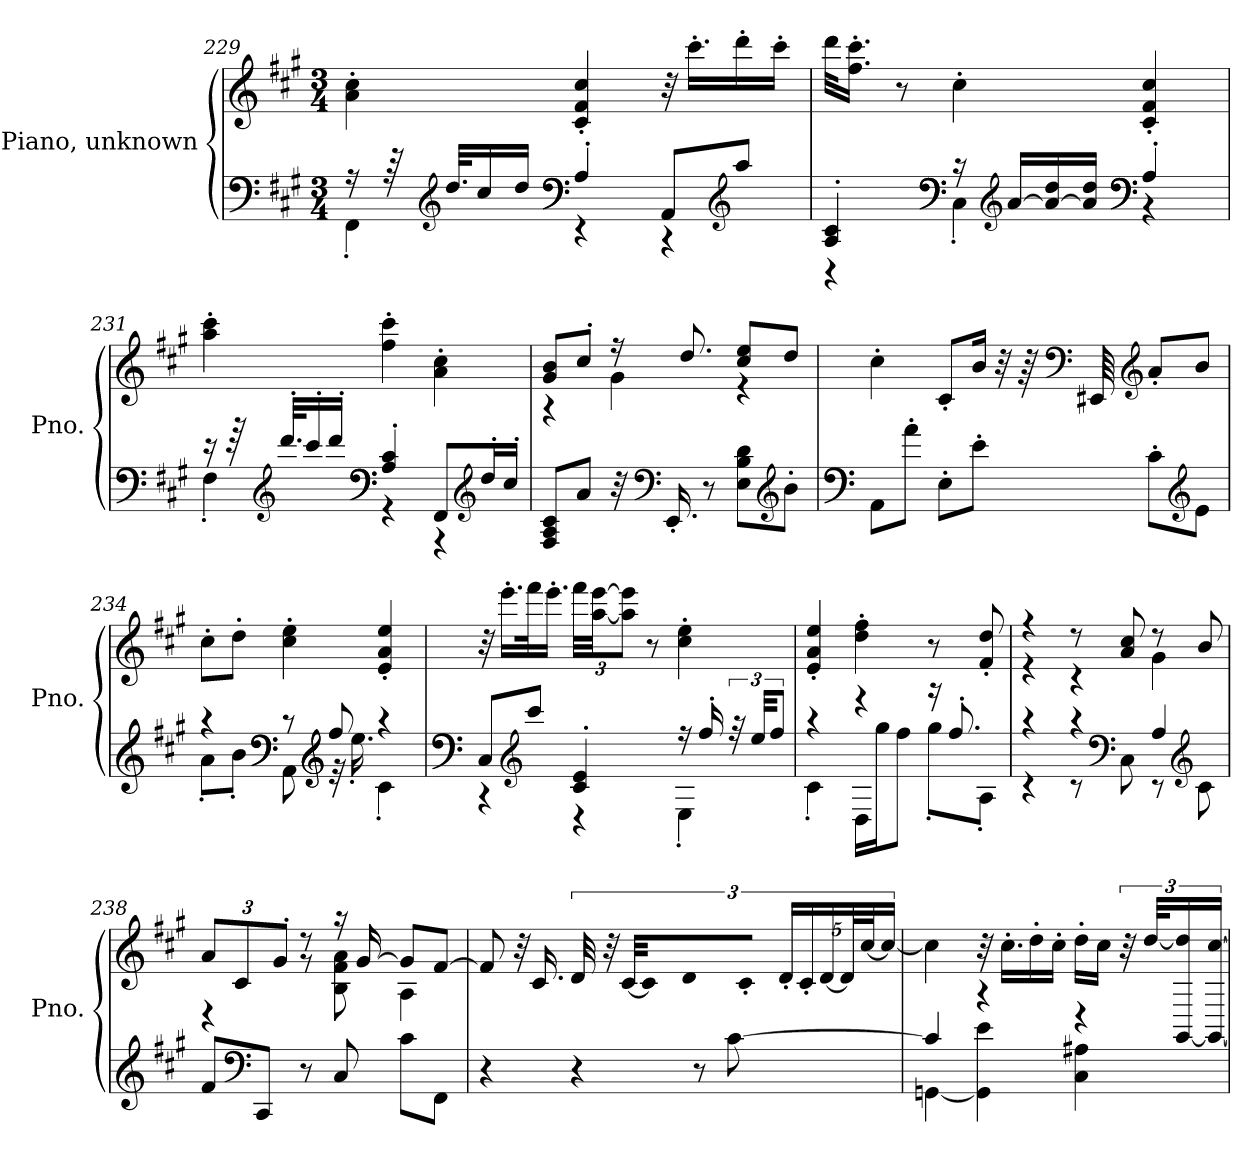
**kern	**kern
*part1	*part1
*staff2	*staff1
*I"Piano, unknown	*
*I'Pno.	*
*clefF4	*clefG2
*k[f#c#g#]	*k[f#c#g#]
*M3/4	*M3/4
=229	=229
*^	*
16r	4FF#'\	4a\' 4cc#\'
64r	.	.
*clefG2	*	*
32.dd/KLL	.	.
16cc#/	.	.
16dd/JJ	.	.
*clefF4	*	*
4A'/	4r	4c#/' 4f#/' 4cc#/'
8AA/L	4r	32r
.	.	16.ccc#'\LL
*clefG2	*	*
8aa/J	.	16ddd'\
.	.	16ccc#'\JJ
=230	=230	=230
4A/' 4c#/'	4r	32ddd\KLL
.	.	16.ff#\' 16.ccc#\'JJ
.	.	8r
*clefF4	*	*
16r	4C#'\	4cc#'\
*clefG2	*	*
[16a/LL	.	.
16a/_ 16dd/	.	.
16a/] 16dd/JJ	.	.
*clefF4	*	*
4A'/	4r	4c#/' 4f#/' 4cc#/'
!!LO:LB:g=z
=231	=231	=231
16r	4F#'\	4aa\' 4ccc#\'
64r	.	.
*clefG2	*	*
32.ddd'/KLL	.	.
16ccc#'/	.	.
16ddd'/JJ	.	.
*clefF4	*	*
4A/' 4c#/'	4r	4ff#\' 4ccc#\'
8FF#/L	4r	4a\' 4cc#\'
*clefG2	*	*
16dd'/L	.	.
16cc#'/JJ	.	.
*v	*v	*
=232	=232
*	*^
8F#/ 8A/ 8c#/L	8g#/ 8b/L	4r
8a/J	8cc#'/J	.
32r	16r	4g#\
*clefF4	*	*
16.EE'/	.	.
.	8.dd/	.
8r	.	.
8E\ 8B\ 8d\L	8cc#/ 8ee/L	4r
*clefG2	*	*
8b'\J	8dd/J	.
*	*v	*v
!!LO:PB:g=z
=233	=233
*clefF4	*
8AA\L	4cc#'\
8a'\J	.
8E'\L	8c#'/L
8e'\J	16b/Jk
.	32r
.	64r
*	*clefF4
.	64EE#X/
*	*clefG2
8c#'\L	8a'/L
*clefG2	*
8e\J	8b/J
=234	=234
*^	*
4r	8a'\L	8cc#'\L
.	8b'\J	8dd'\J
*clefF4	*	*
8r	8AA\	4cc#\' 4ee\'
*clefG2	*	*
8ff#/	32r	.
.	16.ee'\	.
4r	4c#'\	4e/' 4a/' 4ee/'
!!LO:LB:g=z
=235	=235	=235
*clefF4	*	*
8C#/L	4r	32r
.	.	16.eee'\LL
*clefG2	*	*
8ccc#/J	.	32fff#\K
.	.	16.eee'\JJ
*	*	*Xbrackettup
4c#/' 4e/'	4r	48fff#\LLL
.	.	[48aa\ [48eee\JJ
.	.	12aa\] 12eee\]J
.	.	8r
16r	4E'\	4cc#\' 4ee\'
16ff#'/	.	.
48r	.	.
48ee/KKL	.	.
12ff#/J	.	.
=236	=236	=236
4r	4c#'\	4e/' 4a/' 4ee/'
4r	16D\LL	4dd\' 4ff#\'
.	16gg#\J	.
.	8ff#\J	.
16r	8gg#'\L	8r
8.ff#'/	.	.
.	8A'\J	8f#/' 8dd/'
=237	=237	=237
*	*	*^
4r	4r	4r	4r
4r	8r	8r	4r
*clefF4	*	*	*
.	8C#\	8a/ 8cc#/	.
4A/	8r	8r	4g#\
*clefG2	*	*	*
.	8c#\	8b/	.
*v	*v	*	*
!!LO:LB:g=z	!!
=238	=238	=238
8f#/L	12a/L	4r
.	12c#/	.
*clefF4	*	*
8CC#/J	.	.
.	12g#'/J	.
8r	8r	8r
8C#/	16r	8B\ 8f#\ 8a\
.	[16g#/	.
8c#\L	8g#/L]	4A\
8FF#\J	[8f#/J	.
*	*v	*v
=239	=239
4r	8f#/]
.	32r
.	16.c#/
*	*brackettup
4r	48d/
.	48r
.	[48c#/KLL
.	16c#/]
.	16d/
.	16c#'/JJ
*	*Xbrackettup
8r	20d'/LL
.	20c#'/
.	[20d/
[8c#\	.
.	40d/L]
.	[40cc#/J
.	20cc#/JJ_
=240	=240
*^	*
4c#/]	[4GGn\	4cc#\]
4r	4GG\] 4e\	32r
.	.	16.cc#'\LL
.	.	16dd'\
.	.	16cc#'\JJ
4r	4C#\ 4A#X\	16dd'\LL
.	.	16cc#\JJ
*	*	*brackettup
.	.	48r
.	.	[48dd/KLL
.	.	[24GG#/ 24dd/]
.	.	24GG#/_ [24cc#/JJ
*v	*v	*
=	=
*-	*-
